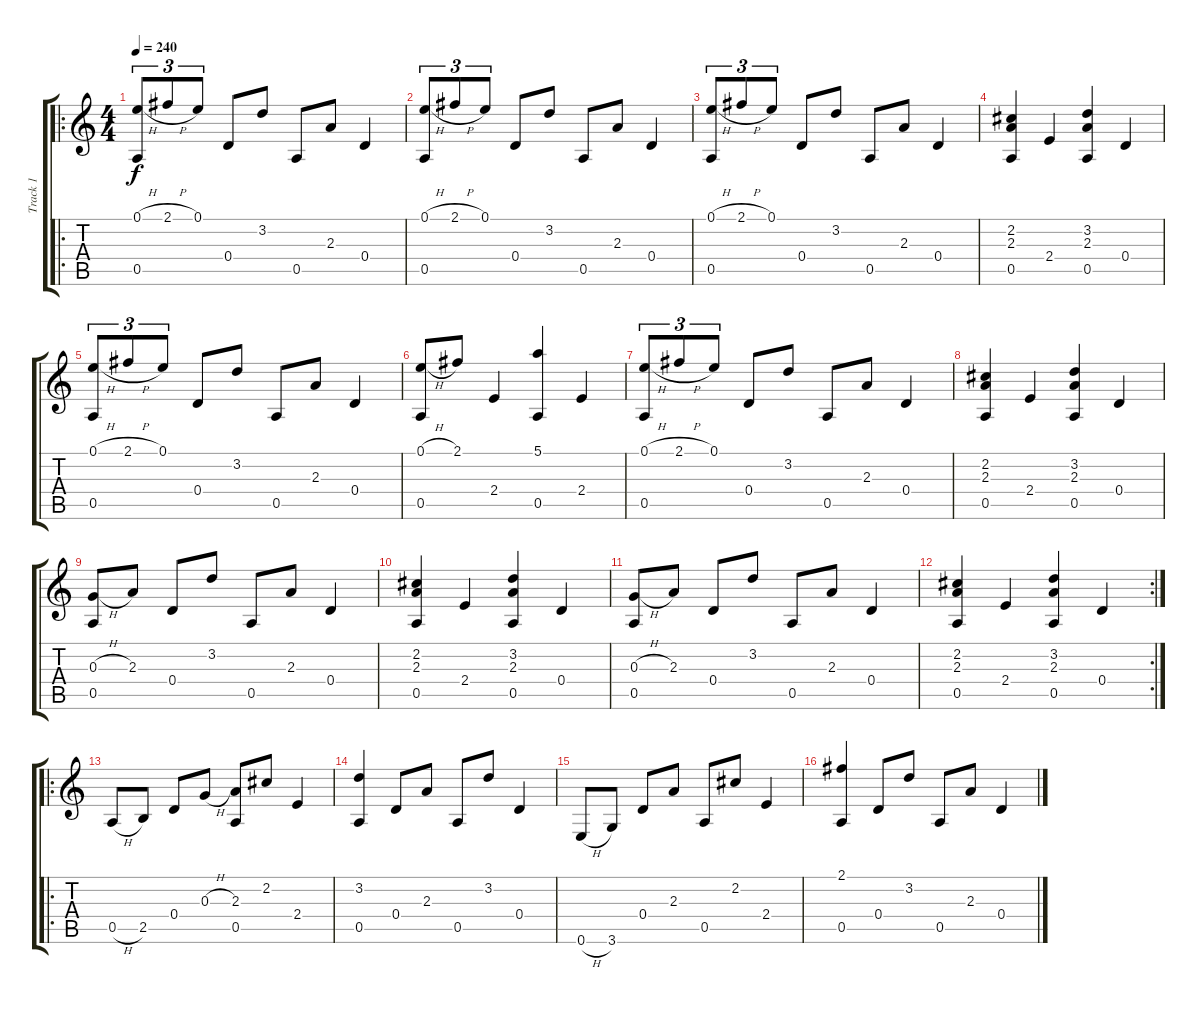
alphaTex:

\track ("Track 1" "Track 1") {instrument acousticguitarsteel}
\staff {score tabs}
\tuning (E4 B3 G3 D3 A2 E2) {hide}
\ro
\ts (4 4)
\tempo 240
\clef g2
\ks c
(0.1{h} 0.5).8{tu (3 2) dy f instrument acousticguitarsteel} 2.1{h}.8{tu (3 2)} 0.1.8{tu (3 2)} 0.4.8 3.2.8 0.5.8 2.3.8 0.4.4 |
(0.1{h} 0.5).8{tu (3 2)} 2.1{h}.8{tu (3 2)} 0.1.8{tu (3 2)} 0.4.8 3.2.8 0.5.8 2.3.8 0.4.4 |
(0.1{h} 0.5).8{tu (3 2)} 2.1{h}.8{tu (3 2)} 0.1.8{tu (3 2)} 0.4.8 3.2.8 0.5.8 2.3.8 0.4.4 |
(2.2 2.3 0.5).4 2.4.4 (3.2 2.3 0.5).4 0.4.4 |
(0.1{h} 0.5).8{tu (3 2)} 2.1{h}.8{tu (3 2)} 0.1.8{tu (3 2)} 0.4.8 3.2.8 0.5.8 2.3.8 0.4.4 |
(0.1{h} 0.5).8 2.1.8 2.4.4 (5.1 0.5).4 2.4.4 |
(0.1{h} 0.5).8{tu (3 2)} 2.1{h}.8{tu (3 2)} 0.1.8{tu (3 2)} 0.4.8 3.2.8 0.5.8 2.3.8 0.4.4 |
(2.2 2.3 0.5).4 2.4.4 (3.2 2.3 0.5).4 0.4.4 |
(0.3{h} 0.5).8 2.3.8 0.4.8 3.2.8 0.5.8 2.3.8 0.4.4 |
(2.2 2.3 0.5).4 2.4.4 (3.2 2.3 0.5).4 0.4.4 |
(0.3{h} 0.5).8 2.3.8 0.4.8 3.2.8 0.5.8 2.3.8 0.4.4 |
\rc 2
(2.2 2.3 0.5).4 2.4.4 (3.2 2.3 0.5).4 0.4.4 |
\ro
0.5{h}.8 2.5.8 0.4.8 0.3{h}.8 (2.3 0.5).8 2.2.8 2.4.4 |
(3.2 0.5).4 0.4.8 2.3.8 0.5.8 3.2.8 0.4.4 |
0.6{h}.8 3.6.8 0.4.8 2.3.8 0.5.8 2.2.8 2.4.4 |
(2.1 0.5).4 0.4.8 3.2.8 0.5.8 2.3.8 0.4.4
